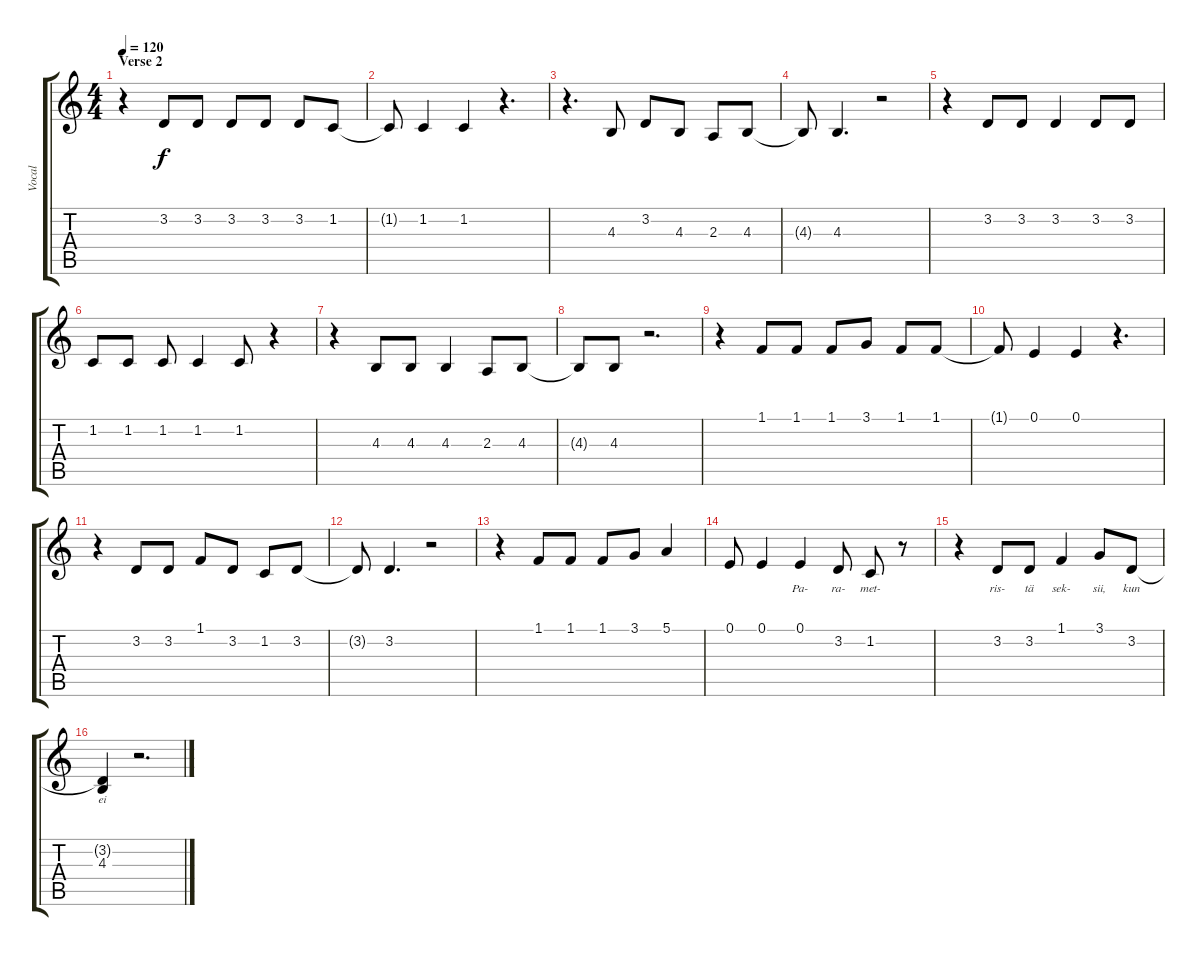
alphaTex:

\track ("Vocal" "Vocal") {instrument lead6voice}
\staff {score tabs}
\tuning (E4 B3 G3 D3 A2 E2) {hide}
\ts (4 4)
\section ("" "Verse 2")
\tempo 120
\clef g2
\ks c
r.4{dy f} 3.2.8{lyrics (0 "") lyrics (1 "") lyrics (2 "") lyrics (3 "") lyrics (4 "")} 3.2.8{lyrics (0 "") lyrics (1 "") lyrics (2 "") lyrics (3 "") lyrics (4 "")} 3.2.8{lyrics (0 "") lyrics (1 "") lyrics (2 "") lyrics (3 "") lyrics (4 "")} 3.2.8{lyrics (0 "") lyrics (1 "") lyrics (2 "") lyrics (3 "") lyrics (4 "")} 3.2.8{lyrics (0 "") lyrics (1 "") lyrics (2 "") lyrics (3 "") lyrics (4 "")} 1.2.8{lyrics (0 "") lyrics (1 "") lyrics (2 "") lyrics (3 "") lyrics (4 "")} |
1.2{t}.8{lyrics (0 "") lyrics (1 "") lyrics (2 "") lyrics (3 "") lyrics (4 "")} 1.2.4{lyrics (0 "") lyrics (1 "") lyrics (2 "") lyrics (3 "") lyrics (4 "")} 1.2.4{lyrics (0 "") lyrics (1 "") lyrics (2 "") lyrics (3 "") lyrics (4 "")} r.4{d} |
r.4{d} 4.3.8{lyrics (0 "") lyrics (1 "") lyrics (2 "") lyrics (3 "") lyrics (4 "")} 3.2.8{lyrics (0 "") lyrics (1 "") lyrics (2 "") lyrics (3 "") lyrics (4 "")} 4.3.8{lyrics (0 "") lyrics (1 "") lyrics (2 "") lyrics (3 "") lyrics (4 "")} 2.3.8{lyrics (0 "") lyrics (1 "") lyrics (2 "") lyrics (3 "") lyrics (4 "")} 4.3.8{lyrics (0 "") lyrics (1 "") lyrics (2 "") lyrics (3 "") lyrics (4 "")} |
4.3{t}.8{lyrics (0 "") lyrics (1 "") lyrics (2 "") lyrics (3 "") lyrics (4 "")} 4.3.4{d lyrics (0 "") lyrics (1 "") lyrics (2 "") lyrics (3 "") lyrics (4 "")} r.2 |
r.4 3.2.8{lyrics (0 "") lyrics (1 "") lyrics (2 "") lyrics (3 "") lyrics (4 "")} 3.2.8{lyrics (0 "") lyrics (1 "") lyrics (2 "") lyrics (3 "") lyrics (4 "")} 3.2.4{lyrics (0 "") lyrics (1 "") lyrics (2 "") lyrics (3 "") lyrics (4 "")} 3.2.8{lyrics (0 "") lyrics (1 "") lyrics (2 "") lyrics (3 "") lyrics (4 "")} 3.2.8{lyrics (0 "") lyrics (1 "") lyrics (2 "") lyrics (3 "") lyrics (4 "")} |
1.2.8{lyrics (0 "") lyrics (1 "") lyrics (2 "") lyrics (3 "") lyrics (4 "")} 1.2.8{lyrics (0 "") lyrics (1 "") lyrics (2 "") lyrics (3 "") lyrics (4 "")} 1.2.8{lyrics (0 "") lyrics (1 "") lyrics (2 "") lyrics (3 "") lyrics (4 "")} 1.2.4{lyrics (0 "") lyrics (1 "") lyrics (2 "") lyrics (3 "") lyrics (4 "")} 1.2.8{lyrics (0 "") lyrics (1 "") lyrics (2 "") lyrics (3 "") lyrics (4 "")} r.4 |
r.4 4.3.8{lyrics (0 "") lyrics (1 "") lyrics (2 "") lyrics (3 "") lyrics (4 "")} 4.3.8{lyrics (0 "") lyrics (1 "") lyrics (2 "") lyrics (3 "") lyrics (4 "")} 4.3.4{lyrics (0 "") lyrics (1 "") lyrics (2 "") lyrics (3 "") lyrics (4 "")} 2.3.8{lyrics (0 "") lyrics (1 "") lyrics (2 "") lyrics (3 "") lyrics (4 "")} 4.3.8{lyrics (0 "") lyrics (1 "") lyrics (2 "") lyrics (3 "") lyrics (4 "")} |
4.3{t}.8{lyrics (0 "") lyrics (1 "") lyrics (2 "") lyrics (3 "") lyrics (4 "")} 4.3.8{lyrics (0 "") lyrics (1 "") lyrics (2 "") lyrics (3 "") lyrics (4 "")} r.2{d} |
r.4 1.1.8{lyrics (0 "") lyrics (1 "") lyrics (2 "") lyrics (3 "") lyrics (4 "")} 1.1.8{lyrics (0 "") lyrics (1 "") lyrics (2 "") lyrics (3 "") lyrics (4 "")} 1.1.8{lyrics (0 "") lyrics (1 "") lyrics (2 "") lyrics (3 "") lyrics (4 "")} 3.1.8{lyrics (0 "") lyrics (1 "") lyrics (2 "") lyrics (3 "") lyrics (4 "")} 1.1.8{lyrics (0 "") lyrics (1 "") lyrics (2 "") lyrics (3 "") lyrics (4 "")} 1.1.8{lyrics (0 "") lyrics (1 "") lyrics (2 "") lyrics (3 "") lyrics (4 "")} |
1.1{t}.8{lyrics (0 "") lyrics (1 "") lyrics (2 "") lyrics (3 "") lyrics (4 "")} 0.1.4{lyrics (0 "") lyrics (1 "") lyrics (2 "") lyrics (3 "") lyrics (4 "")} 0.1.4{lyrics (0 "") lyrics (1 "") lyrics (2 "") lyrics (3 "") lyrics (4 "")} r.4{d} |
r.4 3.2.8{lyrics (0 "") lyrics (1 "") lyrics (2 "") lyrics (3 "") lyrics (4 "")} 3.2.8{lyrics (0 "") lyrics (1 "") lyrics (2 "") lyrics (3 "") lyrics (4 "")} 1.1.8{lyrics (0 "") lyrics (1 "") lyrics (2 "") lyrics (3 "") lyrics (4 "")} 3.2.8{lyrics (0 "") lyrics (1 "") lyrics (2 "") lyrics (3 "") lyrics (4 "")} 1.2.8{lyrics (0 "") lyrics (1 "") lyrics (2 "") lyrics (3 "") lyrics (4 "")} 3.2.8{lyrics (0 "") lyrics (1 "") lyrics (2 "") lyrics (3 "") lyrics (4 "")} |
3.2{t}.8{lyrics (0 "") lyrics (1 "") lyrics (2 "") lyrics (3 "") lyrics (4 "")} 3.2.4{d lyrics (0 "") lyrics (1 "") lyrics (2 "") lyrics (3 "") lyrics (4 "")} r.2 |
r.4 1.1.8{lyrics (0 "") lyrics (1 "") lyrics (2 "") lyrics (3 "") lyrics (4 "")} 1.1.8{lyrics (0 "") lyrics (1 "") lyrics (2 "") lyrics (3 "") lyrics (4 "")} 1.1.8{lyrics (0 "") lyrics (1 "") lyrics (2 "") lyrics (3 "") lyrics (4 "")} 3.1.8{lyrics (0 "") lyrics (1 "") lyrics (2 "") lyrics (3 "") lyrics (4 "")} 5.1.4{lyrics (0 "") lyrics (1 "") lyrics (2 "") lyrics (3 "") lyrics (4 "")} |
0.1.8{lyrics (0 "") lyrics (1 "") lyrics (2 "") lyrics (3 "") lyrics (4 "")} 0.1.4{lyrics (0 "") lyrics (1 "") lyrics (2 "") lyrics (3 "") lyrics (4 "")} 0.1.4{lyrics (0 "Pa-") lyrics (1 "") lyrics (2 "") lyrics (3 "") lyrics (4 "")} 3.2.8{lyrics (0 "ra-") lyrics (1 "") lyrics (2 "") lyrics (3 "") lyrics (4 "")} 1.2.8{lyrics (0 "met-") lyrics (1 "") lyrics (2 "") lyrics (3 "") lyrics (4 "")} r.8 |
r.4 3.2.8{lyrics (0 "ris-") lyrics (1 "") lyrics (2 "") lyrics (3 "") lyrics (4 "")} 3.2.8{lyrics (0 "tä") lyrics (1 "") lyrics (2 "") lyrics (3 "") lyrics (4 "")} 1.1.4{lyrics (0 "sek-") lyrics (1 "") lyrics (2 "") lyrics (3 "") lyrics (4 "")} 3.1.8{lyrics (0 "sii,") lyrics (1 "") lyrics (2 "") lyrics (3 "") lyrics (4 "")} 3.2.8{lyrics (0 "kun") lyrics (1 "") lyrics (2 "") lyrics (3 "") lyrics (4 "")} |
(3.2{t} 4.3).4{lyrics (0 "ei") lyrics (1 "") lyrics (2 "") lyrics (3 "") lyrics (4 "")} r.2{d}
